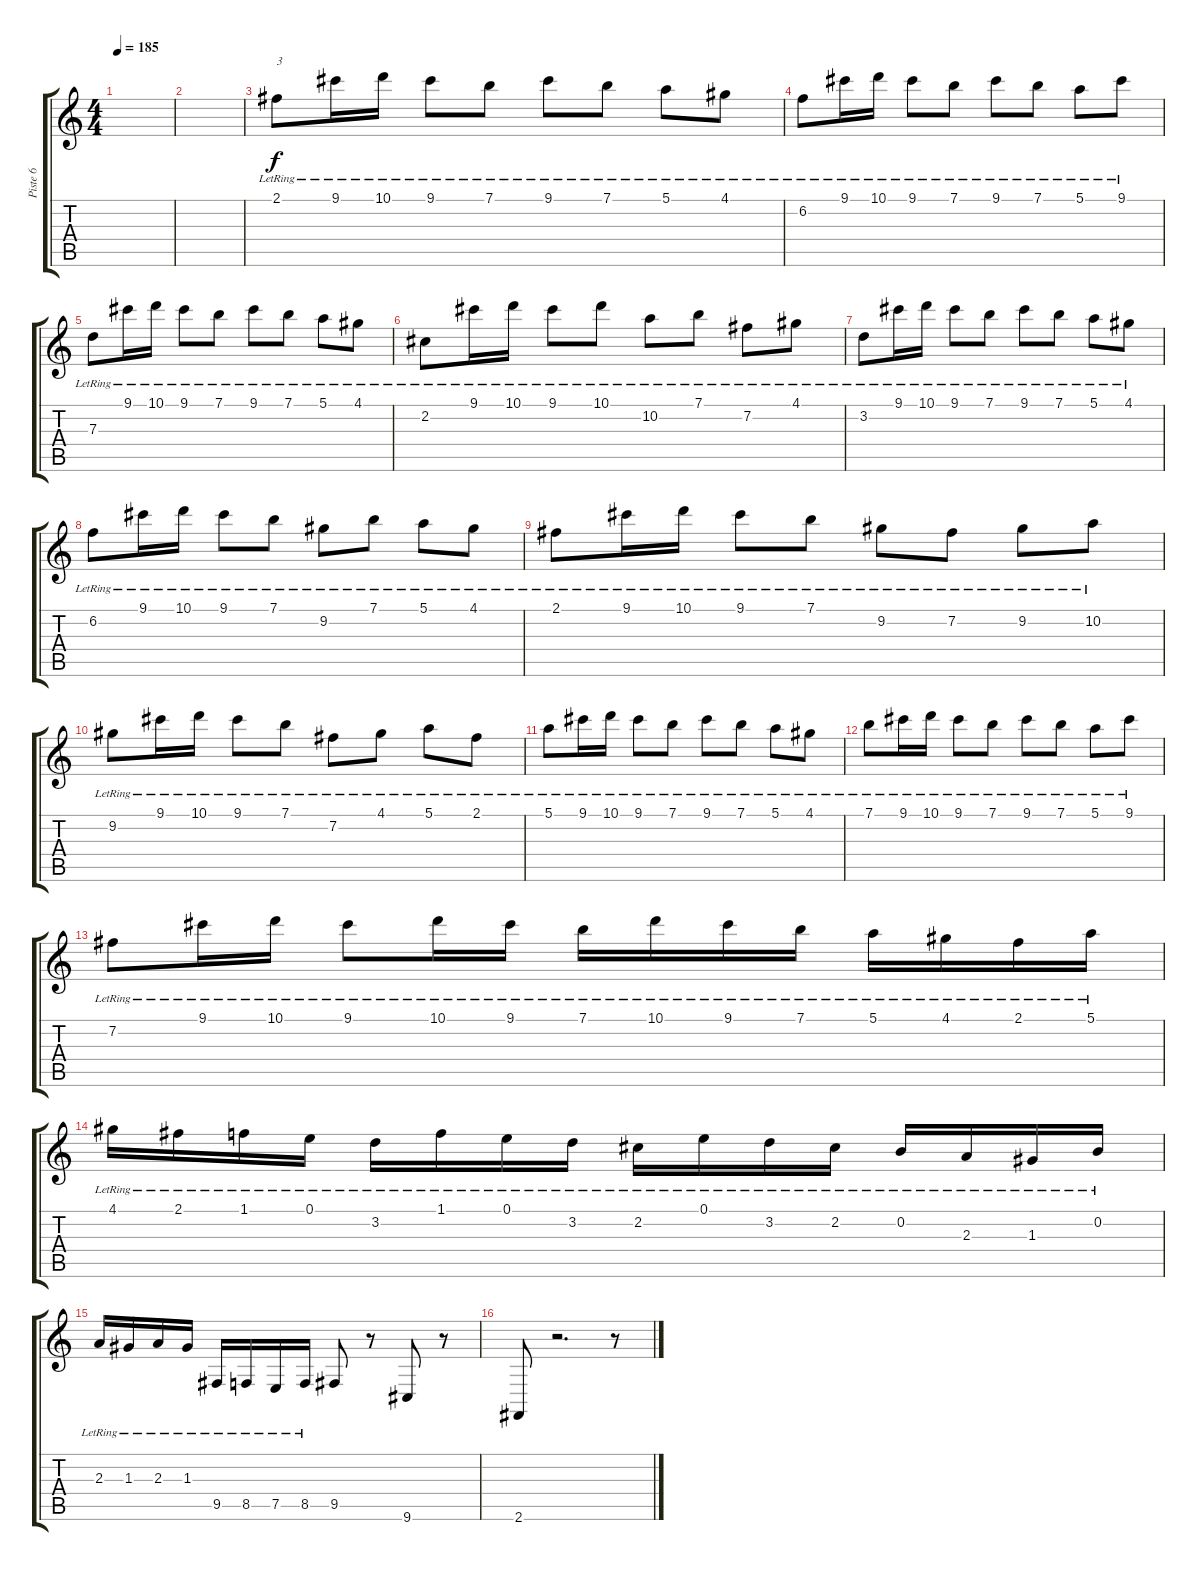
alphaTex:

\track ("Piste 6" "Piste 6") {instrument acousticgrandpiano}
\staff {score tabs}
\tuning (E5 B4 G4 D4 A2 E2) {hide}
\ts (4 4)
\tempo 185
\clef g2
\ks c
|
|
2.1{lr}.8{txt "3"} 9.1{lr}.16 10.1{lr}.16 9.1{lr}.8 7.1{lr}.8 9.1{lr}.8 7.1{lr}.8 5.1{lr}.8 4.1{lr}.8 |
6.2{lr}.8 9.1{lr}.16 10.1{lr}.16 9.1{lr}.8 7.1{lr}.8 9.1{lr}.8 7.1{lr}.8 5.1{lr}.8 9.1{lr}.8 |
7.3{lr}.8 9.1{lr}.16 10.1{lr}.16 9.1{lr}.8 7.1{lr}.8 9.1{lr}.8 7.1{lr}.8 5.1{lr}.8 4.1{lr}.8 |
2.2{lr}.8 9.1{lr}.16 10.1{lr}.16 9.1{lr}.8 10.1{lr}.8 10.2{lr}.8 7.1{lr}.8 7.2{lr}.8 4.1{lr}.8 |
3.2{lr}.8 9.1{lr}.16 10.1{lr}.16 9.1{lr}.8 7.1{lr}.8 9.1{lr}.8 7.1{lr}.8 5.1{lr}.8 4.1{lr}.8 |
6.2{lr}.8 9.1{lr}.16 10.1{lr}.16 9.1{lr}.8 7.1{lr}.8 9.2{lr}.8 7.1{lr}.8 5.1{lr}.8 4.1{lr}.8 |
2.1{lr}.8 9.1{lr}.16 10.1{lr}.16 9.1{lr}.8 7.1{lr}.8 9.2{lr}.8 7.2{lr}.8 9.2{lr}.8 10.2{lr}.8 |
9.2{lr}.8 9.1{lr}.16 10.1{lr}.16 9.1{lr}.8 7.1{lr}.8 7.2{lr}.8 4.1{lr}.8 5.1{lr}.8 2.1{lr}.8 |
5.1{lr}.8 9.1{lr}.16 10.1{lr}.16 9.1{lr}.8 7.1{lr}.8 9.1{lr}.8 7.1{lr}.8 5.1{lr}.8 4.1{lr}.8 |
7.1{lr}.8 9.1{lr}.16 10.1{lr}.16 9.1{lr}.8 7.1{lr}.8 9.1{lr}.8 7.1{lr}.8 5.1{lr}.8 9.1{lr}.8 |
7.2{lr}.8 9.1{lr}.16 10.1{lr}.16 9.1{lr}.8 10.1{lr}.16 9.1{lr}.16 7.1{lr}.16 10.1{lr}.16 9.1{lr}.16 7.1{lr}.16 5.1{lr}.16 4.1{lr}.16 2.1{lr}.16 5.1{lr}.16 |
4.1{lr}.16 2.1{lr}.16 1.1{lr}.16 0.1{lr}.16 3.2{lr}.16 1.1{lr}.16 0.1{lr}.16 3.2{lr}.16 2.2{lr}.16 0.1{lr}.16 3.2{lr}.16 2.2{lr}.16 0.2{lr}.16 2.3{lr}.16 1.3{lr}.16 0.2{lr}.16 |
2.3{lr}.16 1.3{lr}.16 2.3{lr}.16 1.3{lr}.16 9.5{lr}.16 8.5{lr}.16 7.5{lr}.16 8.5{lr}.16 9.5.8 r.8 9.6.8 r.8 |
2.6.8 r.2{d} r.8
